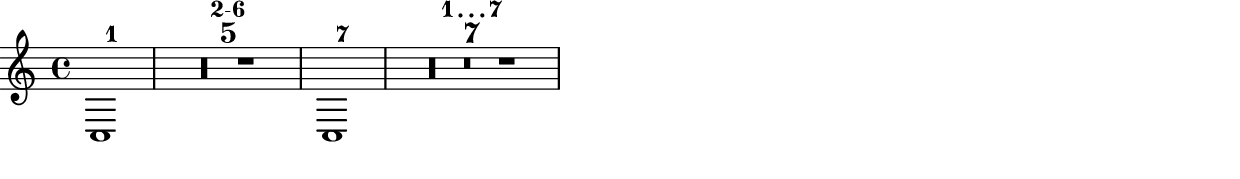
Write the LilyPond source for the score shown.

%% Generated by lilypond-book
%% Options: [exampleindent=10.16\mm,indent=0\mm,line-width=160\mm]
\include "lilypond-book-preamble.ly"


% ****************************************************************
% Start cut-&-pastable-section
% ****************************************************************

#(ly:set-option 'eps-box-padding 3.000000)



\paper {
  indent = 0\mm
  line-width = 160\mm
  % offset the left padding, also add 1mm as lilypond creates cropped
  % images with a little space on the right
  line-width = #(- line-width (* mm  3.000000) (* mm 1))
}

\layout {
  
}




% ****************************************************************
% ly snippet:
% ****************************************************************
\sourcefilename "/lilypond-2.23.82/input/regression/measure-counter-compressed-mmrest.ly"
\sourcefileline 0
\version "2.23.3"

\header {
  texidoc = "When a measure counter extends over a compressed
multi-measure rest, it displays the full measure range.  By
default, the two measure numbers in the range are dash-separated;
this is configurable."
}

\new Staff \with {
  \consists Measure_counter_engraver
}
\compressMMRests {
  \startMeasureCount
  c1
  R1*5
  c1
  \stopMeasureCount
  \override Staff.MeasureCounter.number-range-separator = "…"
  \startMeasureCount
  R1*7
  \stopMeasureCount
}



% ****************************************************************
% end ly snippet
% ****************************************************************
